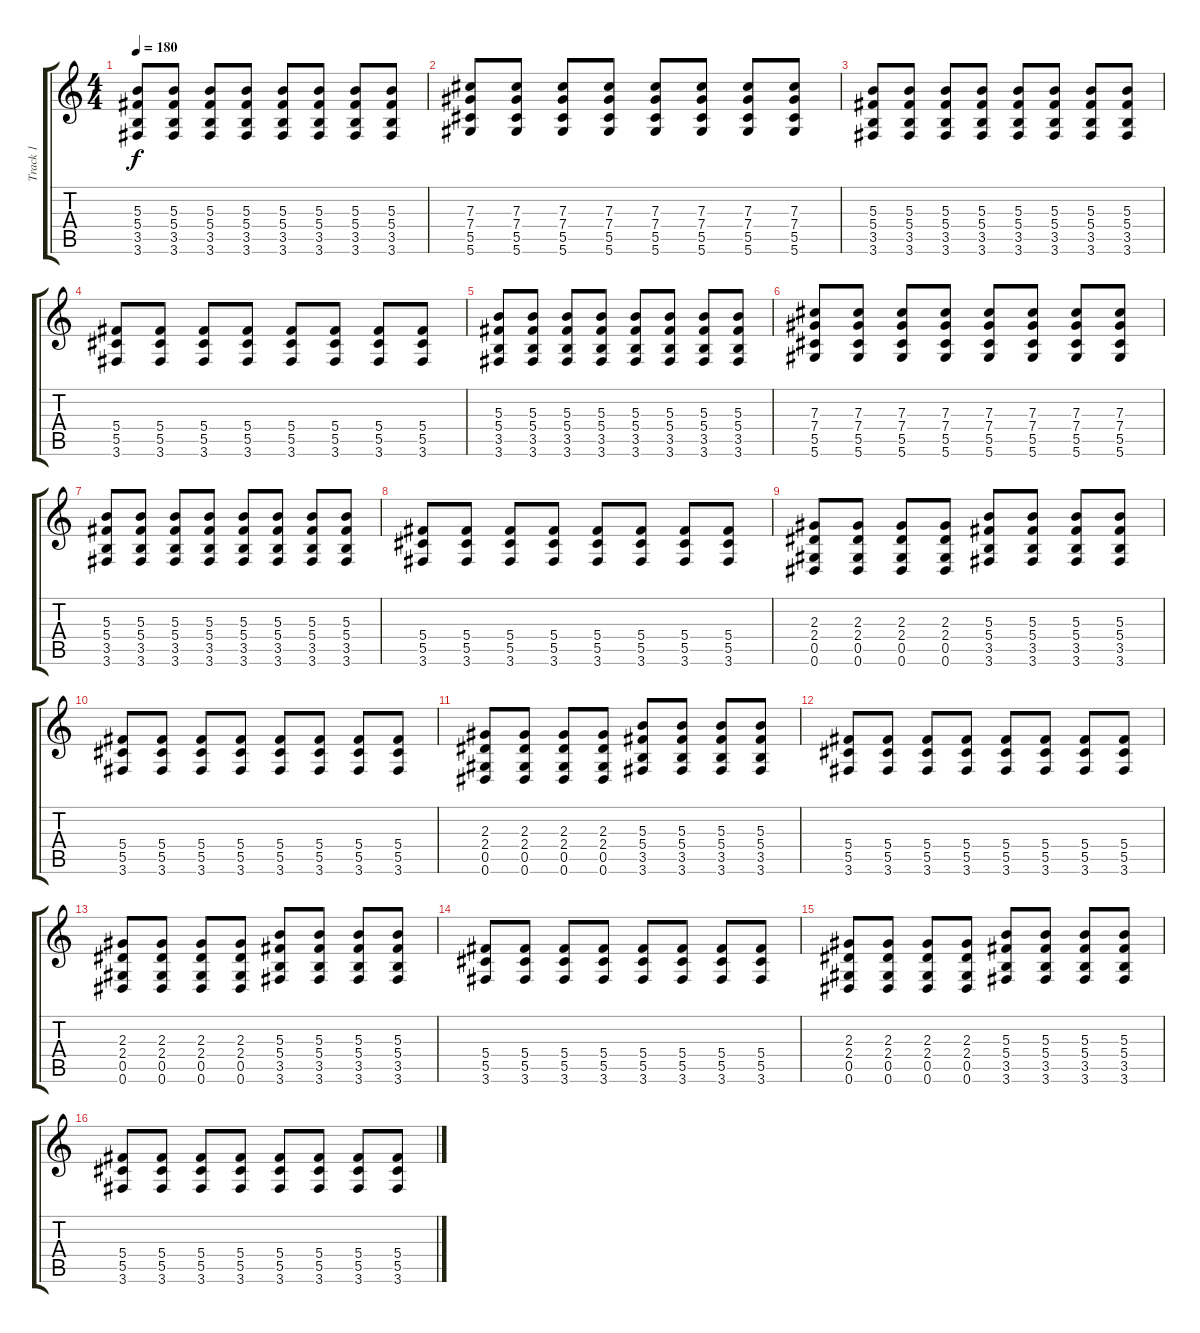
\track ("Track 1" "Track 1") {instrument distortionguitar}
\staff {score tabs}
\tuning (Eb4 Bb3 Gb3 Db3 Ab2 Eb2) {hide}
\ts (4 4)
\tempo 180
\clef g2
\ks c
(5.3 5.4 3.5 3.6).8{dy f} (5.3 5.4 3.5 3.6).8 (5.3 5.4 3.5 3.6).8 (5.3 5.4 3.5 3.6).8 (5.3 5.4 3.5 3.6).8 (5.3 5.4 3.5 3.6).8 (5.3 5.4 3.5 3.6).8 (5.3 5.4 3.5 3.6).8 |
(7.3 7.4 5.5 5.6).8 (7.3 7.4 5.5 5.6).8 (7.3 7.4 5.5 5.6).8 (7.3 7.4 5.5 5.6).8 (7.3 7.4 5.5 5.6).8 (7.3 7.4 5.5 5.6).8 (7.3 7.4 5.5 5.6).8 (7.3 7.4 5.5 5.6).8 |
(5.3 5.4 3.5 3.6).8 (5.3 5.4 3.5 3.6).8 (5.3 5.4 3.5 3.6).8 (5.3 5.4 3.5 3.6).8 (5.3 5.4 3.5 3.6).8 (5.3 5.4 3.5 3.6).8 (5.3 5.4 3.5 3.6).8 (5.3 5.4 3.5 3.6).8 |
(5.4 5.5 3.6).8 (5.4 5.5 3.6).8 (5.4 5.5 3.6).8 (5.4 5.5 3.6).8 (5.4 5.5 3.6).8 (5.4 5.5 3.6).8 (5.4 5.5 3.6).8 (5.4 5.5 3.6).8 |
(5.3 5.4 3.5 3.6).8 (5.3 5.4 3.5 3.6).8 (5.3 5.4 3.5 3.6).8 (5.3 5.4 3.5 3.6).8 (5.3 5.4 3.5 3.6).8 (5.3 5.4 3.5 3.6).8 (5.3 5.4 3.5 3.6).8 (5.3 5.4 3.5 3.6).8 |
(7.3 7.4 5.5 5.6).8 (7.3 7.4 5.5 5.6).8 (7.3 7.4 5.5 5.6).8 (7.3 7.4 5.5 5.6).8 (7.3 7.4 5.5 5.6).8 (7.3 7.4 5.5 5.6).8 (7.3 7.4 5.5 5.6).8 (7.3 7.4 5.5 5.6).8 |
(5.3 5.4 3.5 3.6).8 (5.3 5.4 3.5 3.6).8 (5.3 5.4 3.5 3.6).8 (5.3 5.4 3.5 3.6).8 (5.3 5.4 3.5 3.6).8 (5.3 5.4 3.5 3.6).8 (5.3 5.4 3.5 3.6).8 (5.3 5.4 3.5 3.6).8 |
(5.4 5.5 3.6).8 (5.4 5.5 3.6).8 (5.4 5.5 3.6).8 (5.4 5.5 3.6).8 (5.4 5.5 3.6).8 (5.4 5.5 3.6).8 (5.4 5.5 3.6).8 (5.4 5.5 3.6).8 |
(2.3 2.4 0.5 0.6).8 (2.3 2.4 0.5 0.6).8 (2.3 2.4 0.5 0.6).8 (2.3 2.4 0.5 0.6).8 (5.3 5.4 3.5 3.6).8 (5.3 5.4 3.5 3.6).8 (5.3 5.4 3.5 3.6).8 (5.3 5.4 3.5 3.6).8 |
(5.4 5.5 3.6).8 (5.4 5.5 3.6).8 (5.4 5.5 3.6).8 (5.4 5.5 3.6).8 (5.4 5.5 3.6).8 (5.4 5.5 3.6).8 (5.4 5.5 3.6).8 (5.4 5.5 3.6).8 |
(2.3 2.4 0.5 0.6).8 (2.3 2.4 0.5 0.6).8 (2.3 2.4 0.5 0.6).8 (2.3 2.4 0.5 0.6).8 (5.3 5.4 3.5 3.6).8 (5.3 5.4 3.5 3.6).8 (5.3 5.4 3.5 3.6).8 (5.3 5.4 3.5 3.6).8 |
(5.4 5.5 3.6).8 (5.4 5.5 3.6).8 (5.4 5.5 3.6).8 (5.4 5.5 3.6).8 (5.4 5.5 3.6).8 (5.4 5.5 3.6).8 (5.4 5.5 3.6).8 (5.4 5.5 3.6).8 |
(2.3 2.4 0.5 0.6).8 (2.3 2.4 0.5 0.6).8 (2.3 2.4 0.5 0.6).8 (2.3 2.4 0.5 0.6).8 (5.3 5.4 3.5 3.6).8 (5.3 5.4 3.5 3.6).8 (5.3 5.4 3.5 3.6).8 (5.3 5.4 3.5 3.6).8 |
(5.4 5.5 3.6).8 (5.4 5.5 3.6).8 (5.4 5.5 3.6).8 (5.4 5.5 3.6).8 (5.4 5.5 3.6).8 (5.4 5.5 3.6).8 (5.4 5.5 3.6).8 (5.4 5.5 3.6).8 |
(2.3 2.4 0.5 0.6).8 (2.3 2.4 0.5 0.6).8 (2.3 2.4 0.5 0.6).8 (2.3 2.4 0.5 0.6).8 (5.3 5.4 3.5 3.6).8 (5.3 5.4 3.5 3.6).8 (5.3 5.4 3.5 3.6).8 (5.3 5.4 3.5 3.6).8 |
(5.4 5.5 3.6).8 (5.4 5.5 3.6).8 (5.4 5.5 3.6).8 (5.4 5.5 3.6).8 (5.4 5.5 3.6).8 (5.4 5.5 3.6).8 (5.4 5.5 3.6).8 (5.4 5.5 3.6).8
